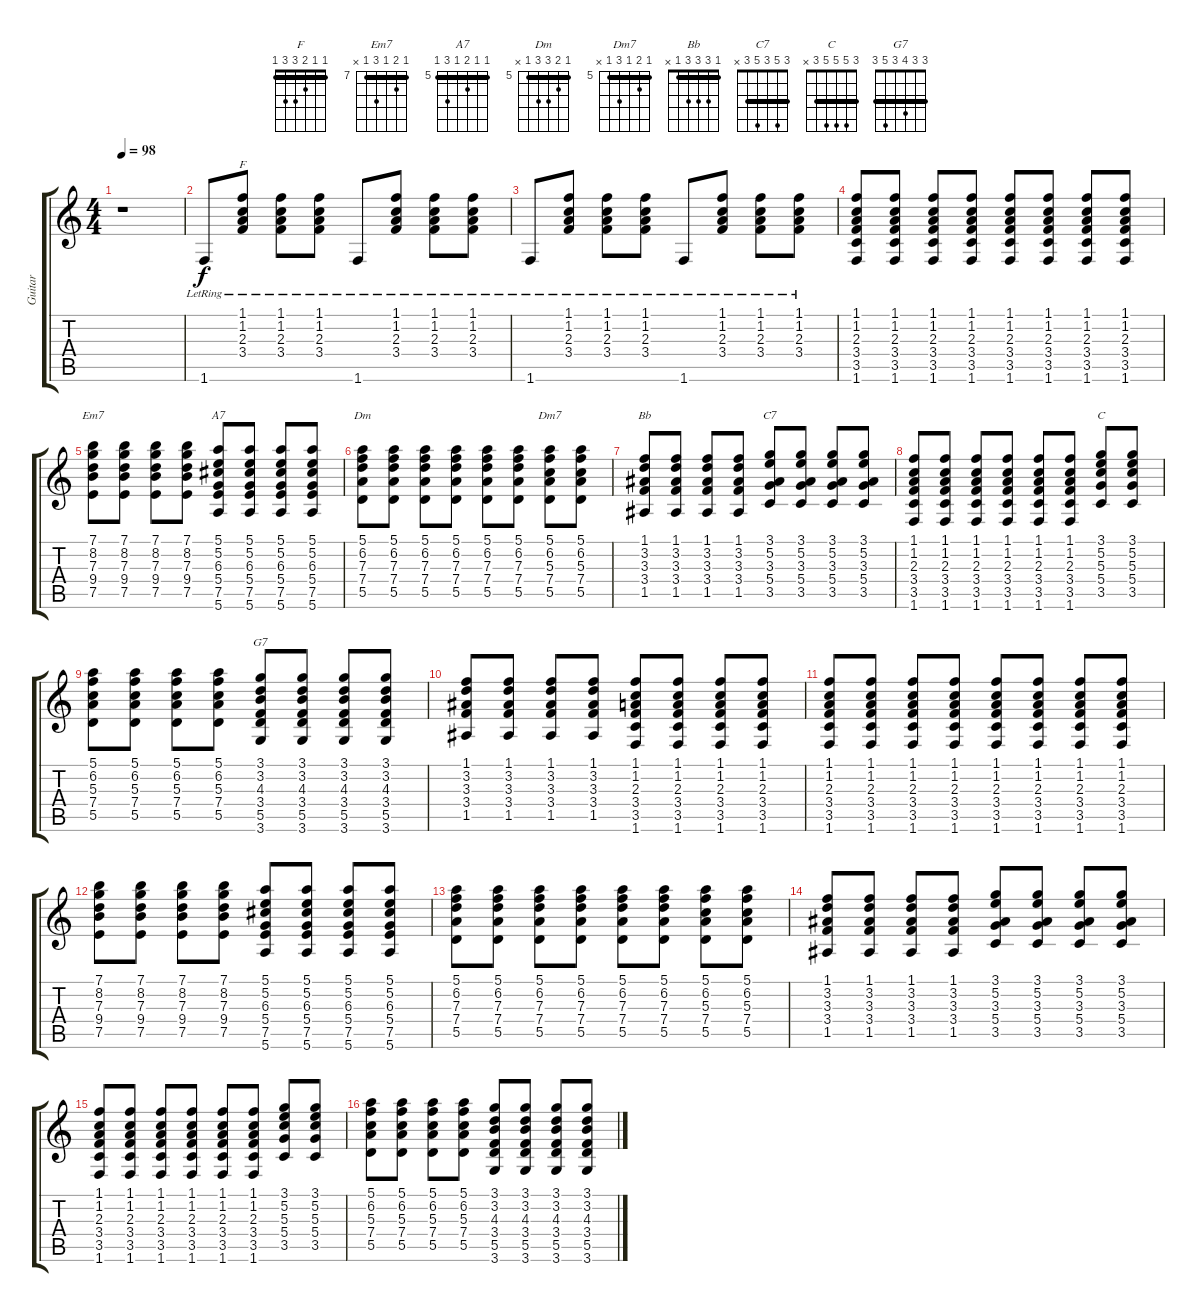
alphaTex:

\track ("Guitar" "Guitar") {instrument acousticguitarnylon}
\staff {score tabs}
\tuning (E4 B3 G3 D3 A2 E2) {hide}
\chord ("F" 1 1 2 3 3 1) {barre 1}
\chord ("Em7" 7 8 7 9 7 x) {firstfret 7 barre 7}
\chord ("A7" 5 5 6 5 7 5) {firstfret 5 barre 5}
\chord ("Dm" 5 6 7 7 5 x) {firstfret 5 barre 5}
\chord ("Dm7" 5 6 5 7 5 x) {firstfret 5 barre 5}
\chord ("Bb" 1 3 3 3 1 x) {barre 1}
\chord ("C7" 3 5 3 5 3 x) {barre 3}
\chord ("C" 3 5 5 5 3 x) {barre 3}
\chord ("G7" 3 3 4 3 5 3) {barre 3}
\ts (4 4)
\tempo 98
\clef g2
\ks c
r.1{dy f instrument acousticguitarnylon} |
1.6{lr}.8 (1.1{lr} 1.2{lr} 2.3{lr} 3.4{lr}).8{ch "F"} (1.1{lr} 1.2{lr} 2.3{lr} 3.4{lr}).8 (1.1{lr} 1.2{lr} 2.3{lr} 3.4{lr}).8 1.6{lr}.8 (1.1{lr} 1.2{lr} 2.3{lr} 3.4{lr}).8 (1.1{lr} 1.2{lr} 2.3{lr} 3.4{lr}).8 (1.1{lr} 1.2{lr} 2.3{lr} 3.4{lr}).8 |
1.6{lr}.8 (1.1{lr} 1.2{lr} 2.3{lr} 3.4{lr}).8 (1.1{lr} 1.2{lr} 2.3{lr} 3.4{lr}).8 (1.1{lr} 1.2{lr} 2.3{lr} 3.4{lr}).8 1.6{lr}.8 (1.1{lr} 1.2{lr} 2.3{lr} 3.4{lr}).8 (1.1{lr} 1.2{lr} 2.3{lr} 3.4{lr}).8 (1.1{lr} 1.2{lr} 2.3{lr} 3.4{lr}).8 |
(1.1 1.2 2.3 3.4 3.5 1.6).8 (1.1 1.2 2.3 3.4 3.5 1.6).8 (1.1 1.2 2.3 3.4 3.5 1.6).8 (1.1 1.2 2.3 3.4 3.5 1.6).8 (1.1 1.2 2.3 3.4 3.5 1.6).8 (1.1 1.2 2.3 3.4 3.5 1.6).8 (1.1 1.2 2.3 3.4 3.5 1.6).8 (1.1 1.2 2.3 3.4 3.5 1.6).8 |
(7.1 8.2 7.3 9.4 7.5).8{ch "Em7"} (7.1 8.2 7.3 9.4 7.5).8 (7.1 8.2 7.3 9.4 7.5).8 (7.1 8.2 7.3 9.4 7.5).8 (5.1 5.2 6.3 5.4 7.5 5.6).8{ch "A7"} (5.1 5.2 6.3 5.4 7.5 5.6).8 (5.1 5.2 6.3 5.4 7.5 5.6).8 (5.1 5.2 6.3 5.4 7.5 5.6).8 |
(5.1 6.2 7.3 7.4 5.5).8{ch "Dm"} (5.1 6.2 7.3 7.4 5.5).8 (5.1 6.2 7.3 7.4 5.5).8 (5.1 6.2 7.3 7.4 5.5).8 (5.1 6.2 7.3 7.4 5.5).8 (5.1 6.2 7.3 7.4 5.5).8 (5.1 6.2 5.3 7.4 5.5).8{ch "Dm7"} (5.1 6.2 5.3 7.4 5.5).8 |
(1.1 3.2 3.3 3.4 1.5).8{ch "Bb"} (1.1 3.2 3.3 3.4 1.5).8 (1.1 3.2 3.3 3.4 1.5).8 (1.1 3.2 3.3 3.4 1.5).8 (3.1 5.2 3.3 5.4 3.5).8{ch "C7"} (3.1 5.2 3.3 5.4 3.5).8 (3.1 5.2 3.3 5.4 3.5).8 (3.1 5.2 3.3 5.4 3.5).8 |
(1.1 1.2 2.3 3.4 3.5 1.6).8 (1.1 1.2 2.3 3.4 3.5 1.6).8 (1.1 1.2 2.3 3.4 3.5 1.6).8 (1.1 1.2 2.3 3.4 3.5 1.6).8 (1.1 1.2 2.3 3.4 3.5 1.6).8 (1.1 1.2 2.3 3.4 3.5 1.6).8 (3.1 5.2 5.3 5.4 3.5).8{ch "C"} (3.1 5.2 5.3 5.4 3.5).8 |
(5.1 6.2 5.3 7.4 5.5).8 (5.1 6.2 5.3 7.4 5.5).8 (5.1 6.2 5.3 7.4 5.5).8 (5.1 6.2 5.3 7.4 5.5).8 (3.1 3.2 4.3 3.4 5.5 3.6).8{ch "G7"} (3.1 3.2 4.3 3.4 5.5 3.6).8 (3.1 3.2 4.3 3.4 5.5 3.6).8 (3.1 3.2 4.3 3.4 5.5 3.6).8 |
(1.1 3.2 3.3 3.4 1.5).8 (1.1 3.2 3.3 3.4 1.5).8 (1.1 3.2 3.3 3.4 1.5).8 (1.1 3.2 3.3 3.4 1.5).8 (1.1 1.2 2.3 3.4 3.5 1.6).8 (1.1 1.2 2.3 3.4 3.5 1.6).8 (1.1 1.2 2.3 3.4 3.5 1.6).8 (1.1 1.2 2.3 3.4 3.5 1.6).8 |
(1.1 1.2 2.3 3.4 3.5 1.6).8 (1.1 1.2 2.3 3.4 3.5 1.6).8 (1.1 1.2 2.3 3.4 3.5 1.6).8 (1.1 1.2 2.3 3.4 3.5 1.6).8 (1.1 1.2 2.3 3.4 3.5 1.6).8 (1.1 1.2 2.3 3.4 3.5 1.6).8 (1.1 1.2 2.3 3.4 3.5 1.6).8 (1.1 1.2 2.3 3.4 3.5 1.6).8 |
(7.1 8.2 7.3 9.4 7.5).8 (7.1 8.2 7.3 9.4 7.5).8 (7.1 8.2 7.3 9.4 7.5).8 (7.1 8.2 7.3 9.4 7.5).8 (5.1 5.2 6.3 5.4 7.5 5.6).8 (5.1 5.2 6.3 5.4 7.5 5.6).8 (5.1 5.2 6.3 5.4 7.5 5.6).8 (5.1 5.2 6.3 5.4 7.5 5.6).8 |
(5.1 6.2 7.3 7.4 5.5).8 (5.1 6.2 7.3 7.4 5.5).8 (5.1 6.2 7.3 7.4 5.5).8 (5.1 6.2 7.3 7.4 5.5).8 (5.1 6.2 7.3 7.4 5.5).8 (5.1 6.2 7.3 7.4 5.5).8 (5.1 6.2 5.3 7.4 5.5).8 (5.1 6.2 5.3 7.4 5.5).8 |
(1.1 3.2 3.3 3.4 1.5).8 (1.1 3.2 3.3 3.4 1.5).8 (1.1 3.2 3.3 3.4 1.5).8 (1.1 3.2 3.3 3.4 1.5).8 (3.1 5.2 3.3 5.4 3.5).8 (3.1 5.2 3.3 5.4 3.5).8 (3.1 5.2 3.3 5.4 3.5).8 (3.1 5.2 3.3 5.4 3.5).8 |
(1.1 1.2 2.3 3.4 3.5 1.6).8 (1.1 1.2 2.3 3.4 3.5 1.6).8 (1.1 1.2 2.3 3.4 3.5 1.6).8 (1.1 1.2 2.3 3.4 3.5 1.6).8 (1.1 1.2 2.3 3.4 3.5 1.6).8 (1.1 1.2 2.3 3.4 3.5 1.6).8 (3.1 5.2 5.3 5.4 3.5).8 (3.1 5.2 5.3 5.4 3.5).8 |
(5.1 6.2 5.3 7.4 5.5).8 (5.1 6.2 5.3 7.4 5.5).8 (5.1 6.2 5.3 7.4 5.5).8 (5.1 6.2 5.3 7.4 5.5).8 (3.1 3.2 4.3 3.4 5.5 3.6).8 (3.1 3.2 4.3 3.4 5.5 3.6).8 (3.1 3.2 4.3 3.4 5.5 3.6).8 (3.1 3.2 4.3 3.4 5.5 3.6).8
